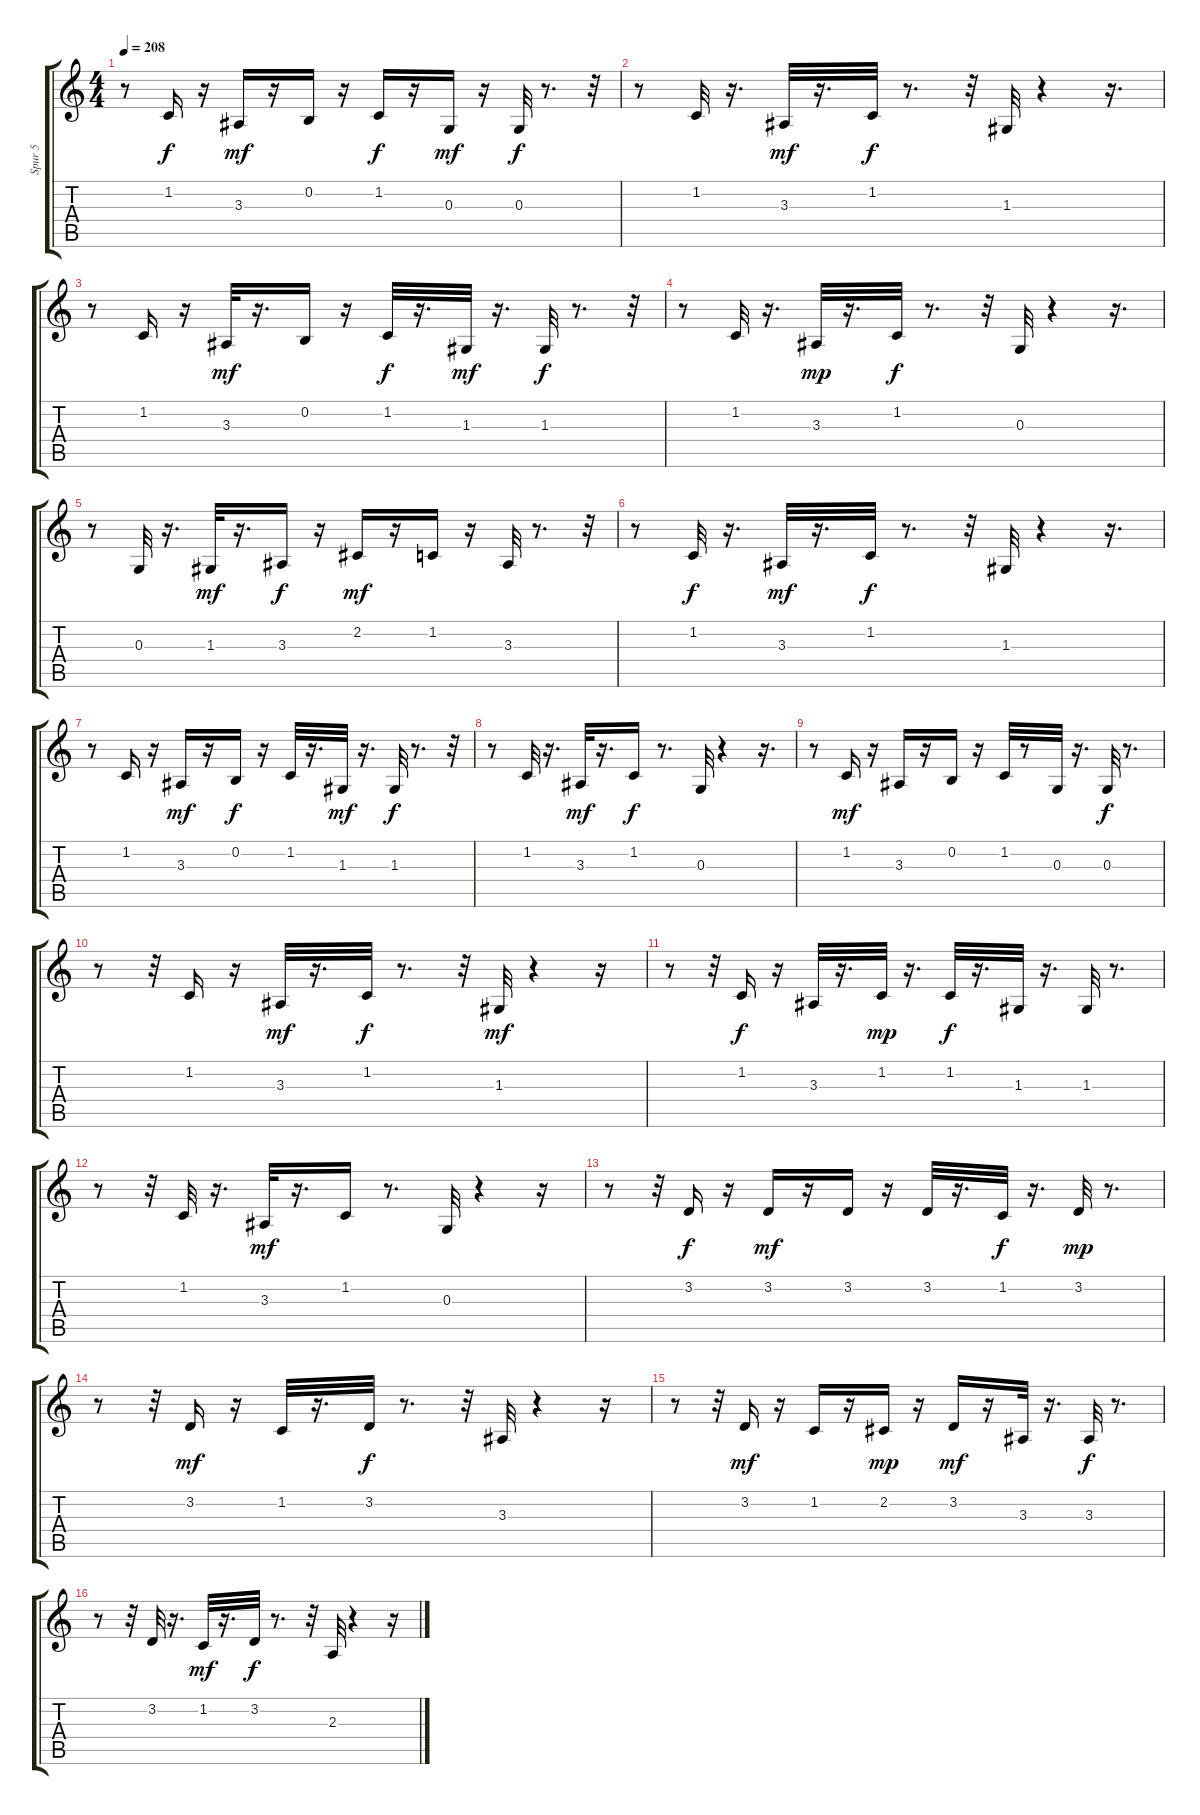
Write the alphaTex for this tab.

\track ("Spur 5" "Spur 5") {instrument acousticgrandpiano}
\staff {score tabs}
\tuning (E4 B3 G3 D3 A2 E2) {hide}
\ts (4 4)
\tempo 208
\clef g2
\ks c
r.8{dy f} 1.2.16 r.16 3.3.16{dy mf} r.16 0.2.16 r.16 1.2.16{dy f} r.16 0.3.16{dy mf} r.16 0.3.32{dy f} r.8{d} r.32 |
r.8 1.2.32 r.16{d} 3.3.32{dy mf} r.16{d} 1.2.32{dy f} r.8{d} r.32 1.3.32 r.4 r.16{d} |
r.8 1.2.16 r.16 3.3.32{dy mf} r.16{d} 0.2.16 r.16 1.2.32{dy f} r.16{d} 1.3.32{dy mf} r.16{d} 1.3.32{dy f} r.8{d} r.32 |
r.8 1.2.32 r.16{d} 3.3.32{dy mp} r.16{d} 1.2.32{dy f} r.8{d} r.32 0.3.32 r.4 r.16{d} |
r.8 0.3.32 r.16{d} 1.3.32{dy mf} r.16{d} 3.3.16{dy f} r.16 2.2.16{dy mf} r.16 1.2.16 r.16 3.3.32 r.8{d} r.32 |
r.8 1.2.32{dy f} r.16{d} 3.3.32{dy mf} r.16{d} 1.2.32{dy f} r.8{d} r.32 1.3.32 r.4 r.16{d} |
r.8 1.2.16 r.16 3.3.16{dy mf} r.16 0.2.16{dy f} r.16 1.2.32 r.16{d} 1.3.32{dy mf} r.16{d} 1.3.32{dy f} r.8{d} r.32 |
r.8 1.2.32 r.16{d} 3.3.32{dy mf} r.16{d} 1.2.16{dy f} r.8{d} 0.3.32 r.4 r.16{d} |
r.8 1.2.16{dy mf} r.16 3.3.16 r.16 0.2.16 r.16 1.2.32 r.8 0.3.32 r.16{d} 0.3.32{dy f} r.8{d} |
r.8 r.32 1.2.16 r.16 3.3.32{dy mf} r.16{d} 1.2.32{dy f} r.8{d} r.32 1.3.32{dy mf} r.4 r.16 |
r.8 r.32 1.2.16{dy f} r.16 3.3.32 r.16{d} 1.2.32{dy mp} r.16{d} 1.2.32{dy f} r.16{d} 1.3.32 r.16{d} 1.3.32 r.8{d} |
r.8 r.32 1.2.32 r.16{d} 3.3.32{dy mf} r.16{d} 1.2.16 r.8{d} 0.3.32 r.4 r.16 |
r.8 r.32 3.2.16{dy f} r.16 3.2.16{dy mf} r.16 3.2.16 r.16 3.2.32 r.16{d} 1.2.32{dy f} r.16{d} 3.2.32{dy mp} r.8{d} |
r.8 r.32 3.2.16{dy mf balance 5 instrument banjo} r.16 1.2.32 r.16{d} 3.2.32{dy f} r.8{d} r.32 3.3.32 r.4 r.16 |
r.8 r.32 3.2.16{dy mf} r.16 1.2.16 r.16 2.2.16{dy mp} r.16 3.2.16{dy mf} r.16 3.3.32 r.16{d} 3.3.32{dy f} r.8{d} |
r.8 r.32 3.2.32 r.16{d} 1.2.32{dy mf} r.16{d} 3.2.32{dy f} r.8{d} r.32 2.3.32 r.4 r.16
